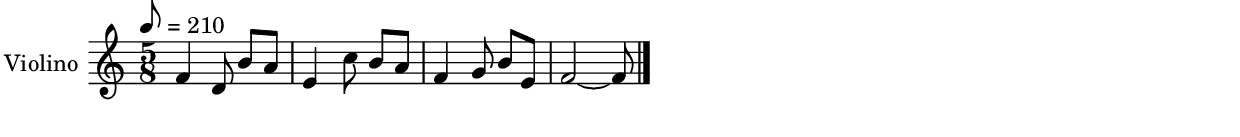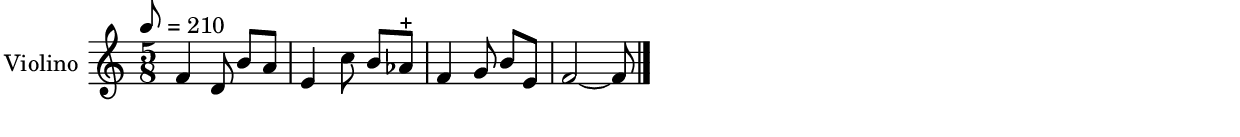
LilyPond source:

\version "2.18.2"

%{
BAHPM
Bateria de Avaliação da Habilidade de Percepção Musical
Item: 02_escala
Igual ou diferente: diferente
%}

%%%%%%%%%%%%%
% SUBITEM A %
%%%%%%%%%%%%%

% Inserir nome do instrumento, andamento, compasso, clave

instrumentoNomeItemA = \set Staff.instrumentName ="Violino"
andamentoItemA = \tempo 8 = 210
compassoItemA = \time 5/8
clefItemA = \clef treble


%%%%%%%%%%%%%
% SUBITEM B %
%%%%%%%%%%%%%

% Caso o exemplo seja igual, manter essa seção comentada
% Cada elemento possui um comentário anterior a ele para
% que seja removido somente o elemento diferenciado

% Inserir nome do instrumento, andamento, compasso, clave

instrumentoNomeItemB = \instrumentoNomeItemA
andamentoItemB = \andamentoItemA
compassoItemB = \compassoItemA

%%%%%%%%%%
% MUSICA %
%%%%%%%%%%

musica = \relative c' { 
  f4 d8 b' a |
  e4 c'8 b 
  \tag #'itemA { a }
  \tag #'itemB { aes-+ } |
  f4 g8 b e, |
  f2 ~ f8 \bar "|."
}

%%% Configuração de layout %%%

\include "lilypond-book-preamble.ly"

% desmarcar os itens abaixo para regular alinhamento de itens

\paper {
 ragged-right = ##f 
 line-width = 110\mm
}

%%%%%%%%%%%%%
% CONTEXTOS %
%%%%%%%%%%%%%

itemA = \score {
  \new Staff <<
    \instrumentoNomeItemA
    \andamentoItemA
    \compassoItemA
    \new Voice { 
      \keepWithTag #'itemA \musica
    }
  >>
}

itemB = \score {
  \new Staff <<
    \instrumentoNomeItemB
    \andamentoItemB
    \compassoItemB
    \new Voice { 
      \keepWithTag #'itemB \musica
    }
  >>
}



\itemA

% Desmarcar para incluir o subitem B

\itemB